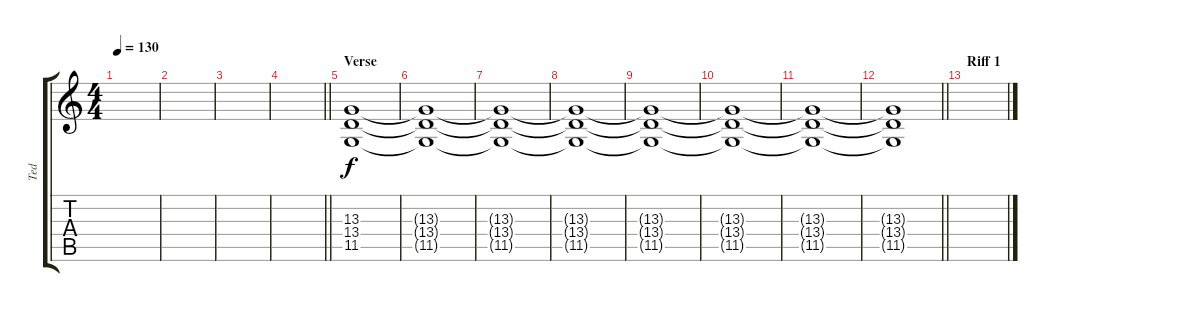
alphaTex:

\track ("Ted" "Ted") {instrument pad8sweep}
\staff {score tabs}
\tuning (Eb4 Bb3 Gb3 Db3 Ab2 Eb2) {hide}
\ts (4 4)
\tempo 130
\clef g2
\ks c
|
|
|
\barLineRight lightlight
|
\section ("" "Verse")
(13.3 13.4 11.5).1 |
(13.3{t} 13.4{t} 11.5{t}).1 |
(13.3{t} 13.4{t} 11.5{t}).1 |
(13.3{t} 13.4{t} 11.5{t}).1 |
(13.3{t} 13.4{t} 11.5{t}).1 |
(13.3{t} 13.4{t} 11.5{t}).1 |
(13.3{t} 13.4{t} 11.5{t}).1 |
\barLineRight lightlight
(13.3{t} 13.4{t} 11.5{t}).1 |
\section ("" "Riff 1")
